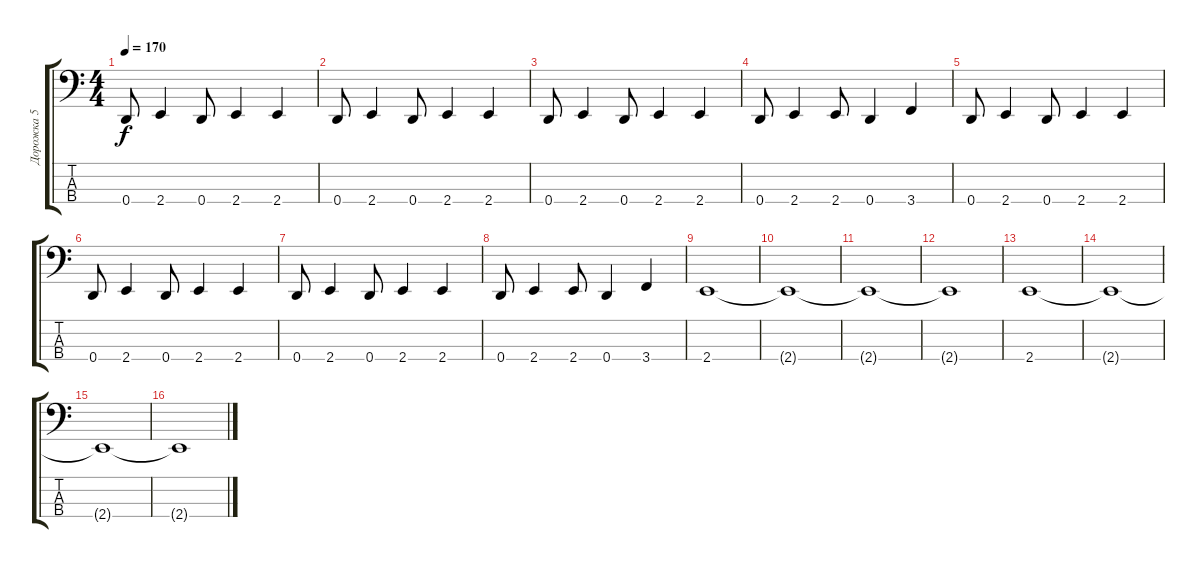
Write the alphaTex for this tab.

\track ("Дорожка 5" "Дорожка 5") {instrument electricbassfinger}
\staff {score tabs}
\tuning (G2 D2 A1 D1) {hide}
\ts (4 4)
\tempo 170
\clef f4
\ks c
0.4.8{dy f} 2.4.4 0.4.8 2.4.4 2.4.4 |
0.4.8 2.4.4 0.4.8 2.4.4 2.4.4 |
0.4.8 2.4.4 0.4.8 2.4.4 2.4.4 |
0.4.8 2.4.4 2.4.8 0.4.4 3.4.4 |
0.4.8 2.4.4 0.4.8 2.4.4 2.4.4 |
0.4.8 2.4.4 0.4.8 2.4.4 2.4.4 |
0.4.8 2.4.4 0.4.8 2.4.4 2.4.4 |
0.4.8 2.4.4 2.4.8 0.4.4 3.4.4 |
2.4.1 |
2.4{t}.1 |
2.4{t}.1 |
2.4{t}.1 |
2.4.1 |
2.4{t}.1 |
2.4{t}.1 |
2.4{t}.1
